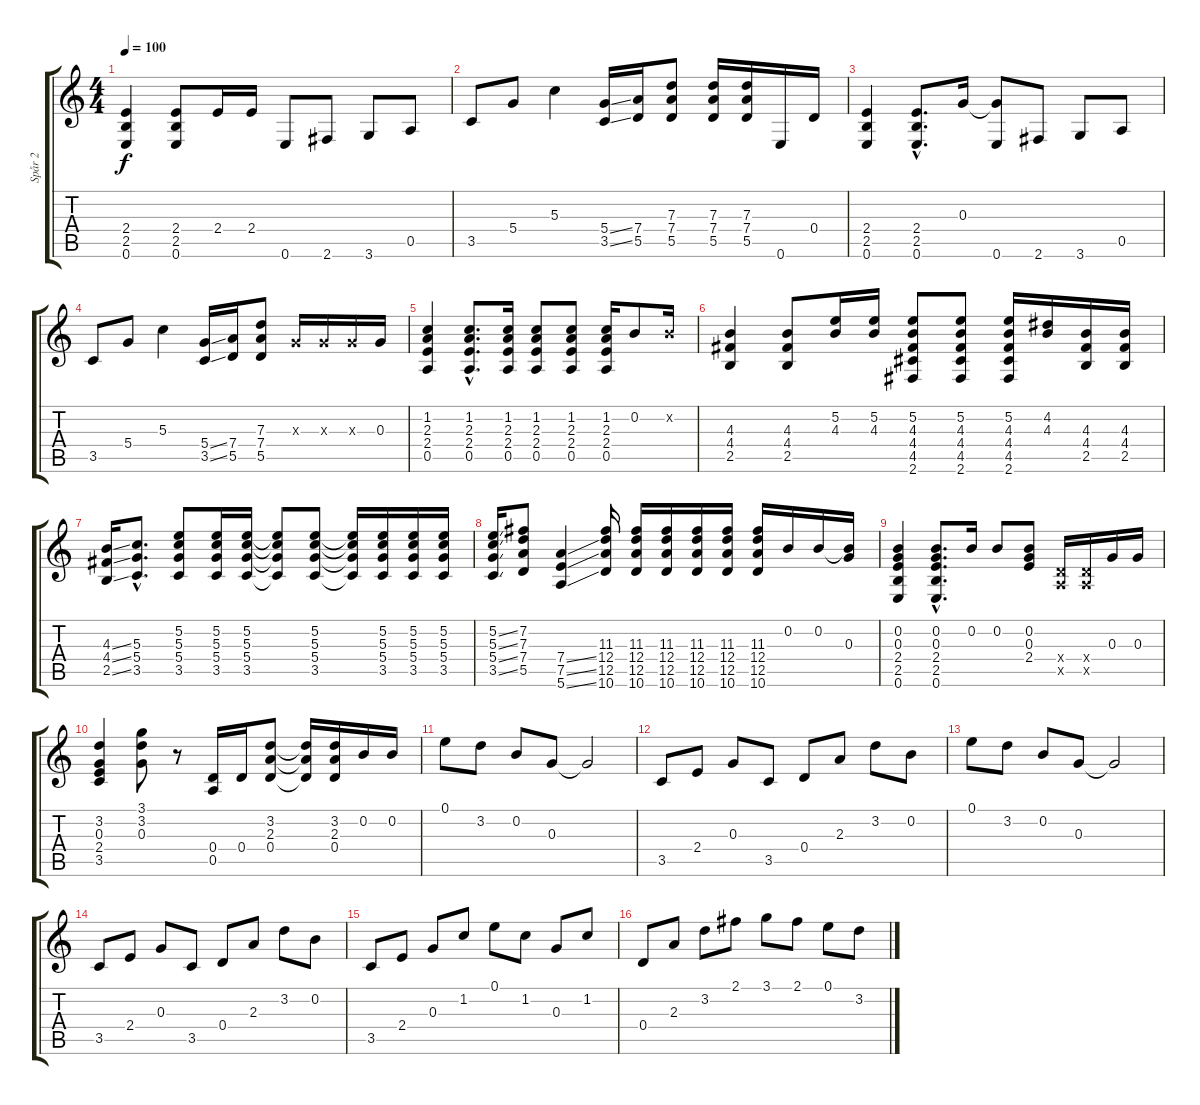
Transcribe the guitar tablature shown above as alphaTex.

\track ("Spår 2" "Spår 2") {instrument overdrivenguitar}
\staff {score tabs}
\tuning (E4 B3 G3 D3 A2 E2) {hide}
\ts (4 4)
\tempo 100
\clef g2
\ks c
(2.4 2.5 0.6).4{dy f instrument overdrivenguitar} (2.4 2.5 0.6).8 2.4.16 2.4.16 0.6.8 2.6.8 3.6.8 0.5.8 |
3.5.8 5.4.8 5.3.4 (5.4{ss} 3.5{ss}).16 (7.4 5.5).16 (7.3 7.4 5.5).8 (7.3 7.4 5.5).16 (7.3 7.4 5.5).16 0.6.16 0.4.16 |
(2.4 2.5 0.6).4 (2.4{hac} 2.5{hac} 0.6{hac}).8{d} 0.3.16 (0.3{t} 0.6).8 2.6.8 3.6.8 0.5.8 |
3.5.8 5.4.8 5.3.4 (5.4{ss} 3.5{ss}).16 (7.4 5.5).16 (7.3 7.4 5.5).8 0.3{x}.16 0.3{x}.16 0.3{x}.16 0.3.16 |
(1.2 2.3 2.4 0.5).4 (1.2{hac} 2.3{hac} 2.4{hac} 0.5{hac}).8{d} (1.2 2.3 2.4 0.5).16 (1.2 2.3 2.4 0.5).8 (1.2 2.3 2.4 0.5).8 (1.2 2.3 2.4 0.5).16 0.2.8 0.2{x}.16 |
(4.3 4.4 2.5).4 (4.3 4.4 2.5).8 (5.2 4.3).16 (5.2 4.3).16 (5.2 4.3 4.4 4.5 2.6).8 (5.2 4.3 4.4 4.5 2.6).8 (5.2 4.3 4.4 4.5 2.6).16 (4.2 4.3).16 (4.3 4.4 2.5).16 (4.3 4.4 2.5).16 |
(4.3{ss} 4.4{ss} 2.5{ss}).16 (5.3{hac} 5.4{hac} 3.5{hac}).8{d} (5.2 5.3 5.4 3.5).8 (5.2 5.3 5.4 3.5).16 (5.2 5.3 5.4 3.5).16 (5.2{t} 5.3{t} 5.4{t} 3.5{t}).8 (5.2 5.3 5.4 3.5).8 (5.2{t} 5.3{t} 5.4{t} 3.5{t}).16 (5.2 5.3 5.4 3.5).16 (5.2 5.3 5.4 3.5).16 (5.2 5.3 5.4 3.5).16 |
(5.2{ss} 5.3{ss} 5.4{ss} 3.5{ss}).16 (7.2 7.3 7.4 5.5).8 (7.4{ss} 7.5{ss} 5.6{ss}).4 (11.3 12.4 12.5 10.6).16 (11.3 12.4 12.5 10.6).16 (11.3 12.4 12.5 10.6).16 (11.3 12.4 12.5 10.6).16 (11.3 12.4 12.5 10.6).16 (11.3 12.4 12.5 10.6).16 0.2.16 0.2.16 (0.2{t} 0.3).16 |
(0.2 0.3 2.4 2.5 0.6).4 (0.2{hac} 0.3{hac} 2.4{hac} 2.5{hac} 0.6{hac}).8{d} 0.2.16 0.2.8 (0.2 0.3 2.4).8 (0.4{x} 0.5{x}).16 (0.4{x} 0.5{x}).16 0.3.16 0.3.16 |
(3.2 0.3 2.4 3.5).4 (3.1 3.2 0.3).8 r.8 (0.4 0.5).16 0.4.16 (3.2 2.3 0.4).8 (3.2{t} 2.3{t} 0.4{t}).16 (3.2 2.3 0.4).16 0.2.16 0.2.16 |
0.1.8{instrument electricguitarclean} 3.2.8 0.2.8 0.3.8 0.3{t}.2 |
3.5.8 2.4.8 0.3.8 3.5.8 0.4.8 2.3.8 3.2.8 0.2.8 |
0.1.8 3.2.8 0.2.8 0.3.8 0.3{t}.2 |
3.5.8 2.4.8 0.3.8 3.5.8 0.4.8 2.3.8 3.2.8 0.2.8 |
3.5.8 2.4.8 0.3.8 1.2.8 0.1.8 1.2.8 0.3.8 1.2.8 |
0.4.8 2.3.8 3.2.8 2.1.8 3.1.8 2.1.8 0.1.8 3.2.8
